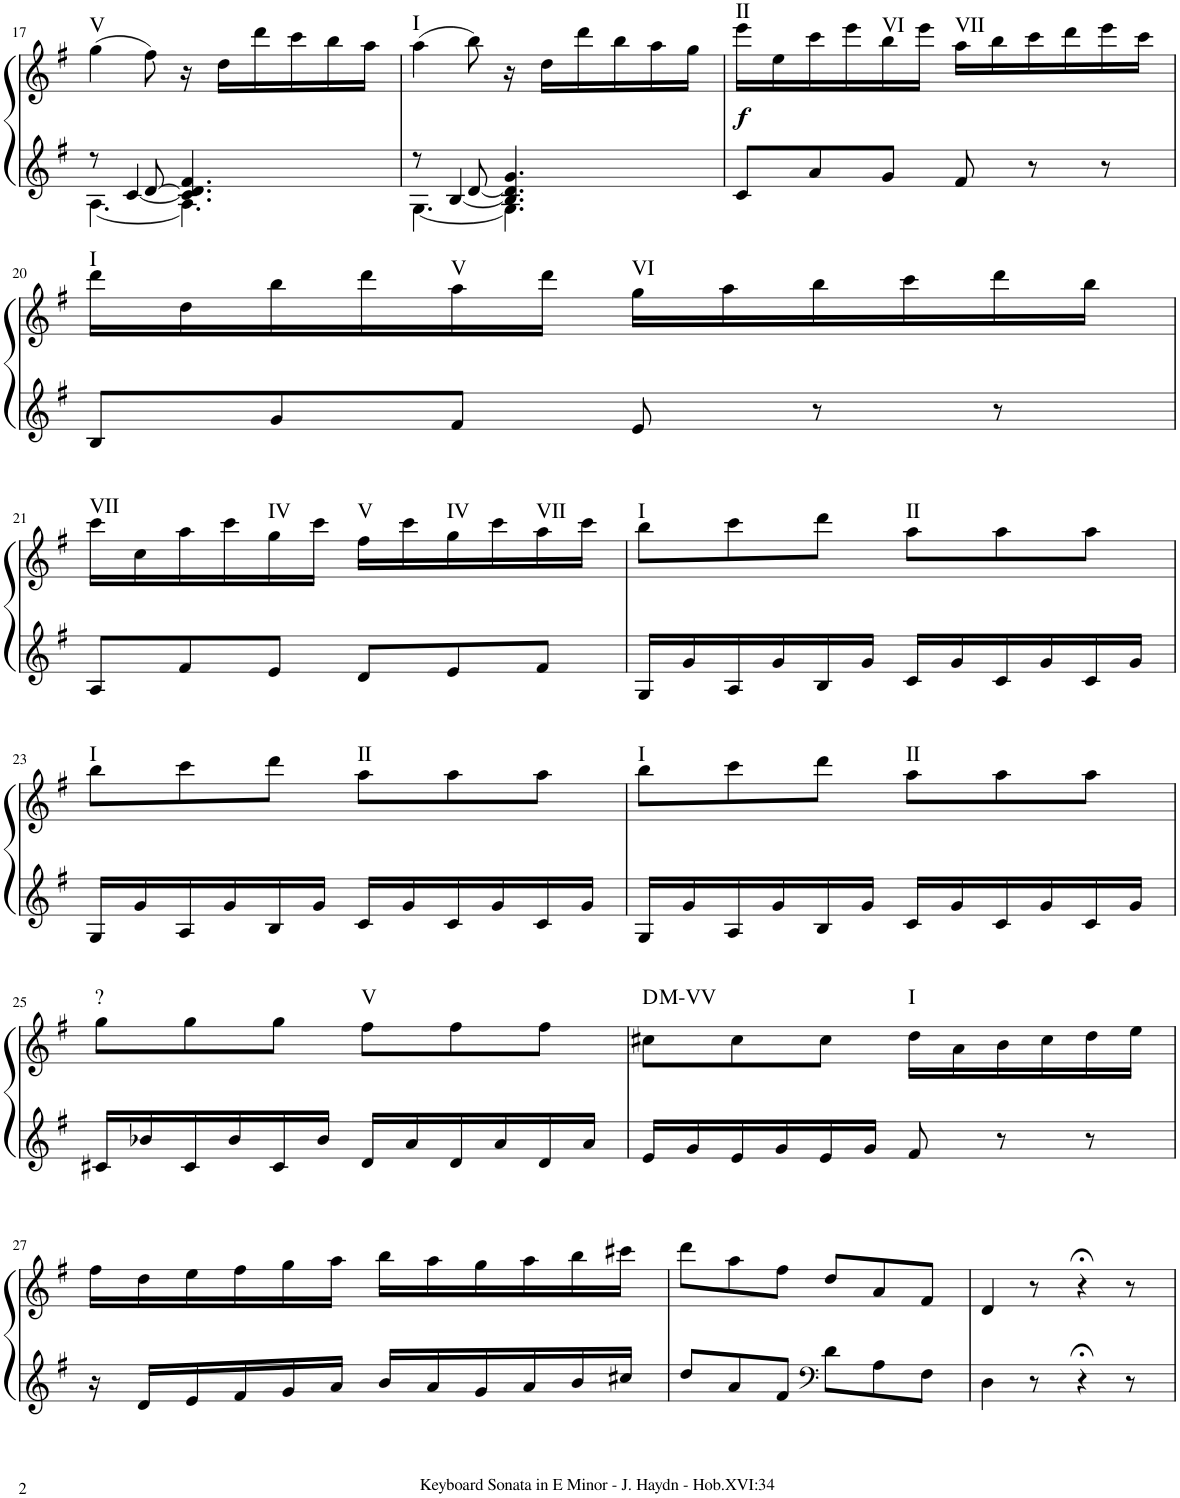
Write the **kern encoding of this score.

**kern	**kern	**dynam	**harte
*part1	*part1	*part1	*part1
*staff2	*staff1	*staff1/2	*
*I"Piano	*	*	*
*I'Pno.	*	*	*
!!LO:PB:g=z
*clefG2	*clefG2	*	*
*k[f#]	*k[f#]	*	*
*M6/8	*M6/8	*	*
=17	=17	=17	=17
*^	*	*	*
*	*^	*	*	*
!	!	!	!	!	!LO:H:kt=V
8r	[4.A\	4ryy	(4gg\	.	N
[<4c/	.	.	.	.	.
.	.	[>8d/	8ff#\)	.	.
4.c/] 4.d/] 4.f#/	4.A\]	4.ryy	16r	.	.
.	.	.	16dd\LL	.	.
.	.	.	16ddd\	.	.
.	.	.	16ccc\	.	.
.	.	.	16bb\	.	.
.	.	.	16aa\JJ	.	.
=18	=18	=18	=18	=18	=18
!	!	!	!	!	!LO:H:kt=I
8r	[4.G\	4ryy	(4aa\	.	N
[<4B/	.	.	.	.	.
.	.	[<8d/	8bb\)	.	.
4.B/] 4.d/] 4.g/	4.G\]	4.ryy	16r	.	.
.	.	.	16dd\LL	.	.
.	.	.	16ddd\	.	.
.	.	.	16bb\	.	.
.	.	.	16aa\	.	.
.	.	.	16gg\JJ	.	.
*v	*v	*v	*	*	*
=19	=19	=19	=19
!	!	!LO:DY:b	!LO:H:kt=II
8c/L	16eee\LL	f	N
.	16ee\	.	.
8a/	16ccc\	.	.
.	16eee\	.	.
!	!	!	!LO:H:kt=VI
8g/J	16bb\	.	N
.	16eee\JJ	.	.
!	!	!	!LO:H:kt=VII
8f#/	16aa\LL	.	N
.	16bb\	.	.
8r	16ccc\	.	.
.	16ddd\	.	.
8r	16eee\	.	.
.	16ccc\JJ	.	.
!!LO:LB:g=z
=20	=20	=20	=20
!	!	!	!LO:H:kt=I
8B/L	16ddd\LL	.	N
.	16dd\	.	.
8g/	16bb\	.	.
.	16ddd\	.	.
!	!	!	!LO:H:kt=V
8f#/J	16aa\	.	N
.	16ddd\JJ	.	.
!	!	!	!LO:H:kt=VI
8e/	16gg\LL	.	N
.	16aa\	.	.
8r	16bb\	.	.
.	16ccc\	.	.
8r	16ddd\	.	.
.	16bb\JJ	.	.
!!LO:LB:g=z
=21	=21	=21	=21
!	!	!	!LO:H:kt=VII
8A/L	16ccc\LL	.	N
.	16cc\	.	.
8f#/	16aa\	.	.
.	16ccc\	.	.
!	!	!	!LO:H:kt=IV
8e/J	16gg\	.	N
.	16ccc\JJ	.	.
!	!	!	!LO:H:kt=V
8d/L	16ff#\LL	.	N
.	16ccc\	.	.
!	!	!	!LO:H:kt=IV
8e/	16gg\	.	N
.	16ccc\	.	.
!	!	!	!LO:H:kt=VII
8f#/J	16aa\	.	N
.	16ccc\JJ	.	.
=22	=22	=22	=22
!	!	!	!LO:H:kt=I
16G/LL	8bb\L	.	N
16g/	.	.	.
16A/	8ccc\	.	.
16g/	.	.	.
16B/	8ddd\J	.	.
16g/JJ	.	.	.
!	!	!	!LO:H:kt=II
16c/LL	8aa\L	.	N
16g/	.	.	.
16c/	8aa\	.	.
16g/	.	.	.
16c/	8aa\J	.	.
16g/JJ	.	.	.
!!LO:LB:g=z
=23	=23	=23	=23
!	!	!	!LO:H:kt=I
16G/LL	8bb\L	.	N
16g/	.	.	.
16A/	8ccc\	.	.
16g/	.	.	.
16B/	8ddd\J	.	.
16g/JJ	.	.	.
!	!	!	!LO:H:kt=II
16c/LL	8aa\L	.	N
16g/	.	.	.
16c/	8aa\	.	.
16g/	.	.	.
16c/	8aa\J	.	.
16g/JJ	.	.	.
=24	=24	=24	=24
!	!	!	!LO:H:kt=I
16G/LL	8bb\L	.	N
16g/	.	.	.
16A/	8ccc\	.	.
16g/	.	.	.
16B/	8ddd\J	.	.
16g/JJ	.	.	.
!	!	!	!LO:H:kt=II
16c/LL	8aa\L	.	N
16g/	.	.	.
16c/	8aa\	.	.
16g/	.	.	.
16c/	8aa\J	.	.
16g/JJ	.	.	.
!!LO:LB:g=z
=25	=25	=25	=25
!	!	!	!LO:H:kt=?
16c#X/LL	8gg\L	.	N
16b-X/	.	.	.
16c#/	8gg\	.	.
16b-/	.	.	.
16c#/	8gg\J	.	.
16b-/JJ	.	.	.
!	!	!	!LO:H:kt=V
16d/LL	8ff#\L	.	N
16a/	.	.	.
16d/	8ff#\	.	.
16a/	.	.	.
16d/	8ff#\J	.	.
16a/JJ	.	.	.
=26	=26	=26	=26
!	!	!	!LO:H:kt=M
16e/LL	8cc#X\L	.	D:maj
16g/	.	.	.
16e/	8cc#\	.	.
16g/	.	.	.
16e/	8cc#\J	.	.
16g/JJ	.	.	.
!	!	!	!LO:H:kt=I
8f#/	16dd\LL	.	N
.	16a\	.	.
8r	16b\	.	.
.	16cc#\	.	.
8r	16dd\	.	.
.	16ee\JJ	.	.
!!LO:LB:g=z
=27	=27	=27	=27
16r	16ff#\LL	.	.
16d/LL	16dd\	.	.
16e/	16ee\	.	.
16f#/	16ff#\	.	.
16g/	16gg\	.	.
16a/JJ	16aa\JJ	.	.
16b/LL	16bb\LL	.	.
16a/	16aa\	.	.
16g/	16gg\	.	.
16a/	16aa\	.	.
16b/	16bb\	.	.
16cc#X/JJ	16ccc#X\JJ	.	.
=28	=28	=28	=28
8dd/L	8ddd\L	.	.
8a/	8aa\	.	.
8f#/J	8ff#\J	.	.
*clefF4	*	*	*
8d\L	8dd/L	.	.
8A\	8a/	.	.
8F#\J	8f#/J	.	.
=29	=29	=29	=29
4D\	4d/	.	.
8r	8r	.	.
4r;<	4r;<	.	.
8r	8r	.	.
=	=	=	=
*-	*-	*-	*-
